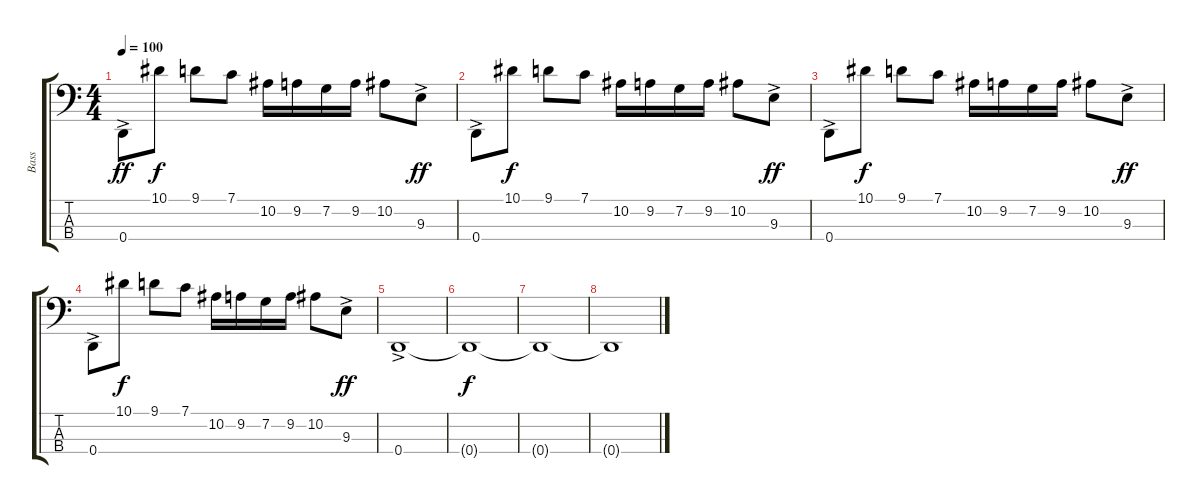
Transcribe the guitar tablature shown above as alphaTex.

\track ("Bass" "Bass") {instrument electricbasspick}
\staff {score tabs}
\tuning (F2 C2 G1 D1) {hide}
\ts (4 4)
\tempo 100
\clef f4
\ks c
0.4{ac}.8{dy ff} 10.1.8{dy f} 9.1.8 7.1.8 10.2.16 9.2.16 7.2.16 9.2.16 10.2.8 9.3{ac}.8{dy ff} |
0.4{ac}.8 10.1.8{dy f} 9.1.8 7.1.8 10.2.16 9.2.16 7.2.16 9.2.16 10.2.8 9.3{ac}.8{dy ff} |
0.4{ac}.8 10.1.8{dy f} 9.1.8 7.1.8 10.2.16 9.2.16 7.2.16 9.2.16 10.2.8 9.3{ac}.8{dy ff} |
0.4{ac}.8 10.1.8{dy f} 9.1.8 7.1.8 10.2.16 9.2.16 7.2.16 9.2.16 10.2.8 9.3{ac}.8{dy ff} |
0.4{ac}.1 |
0.4{t}.1{dy f} |
0.4{t}.1 |
0.4{t}.1
